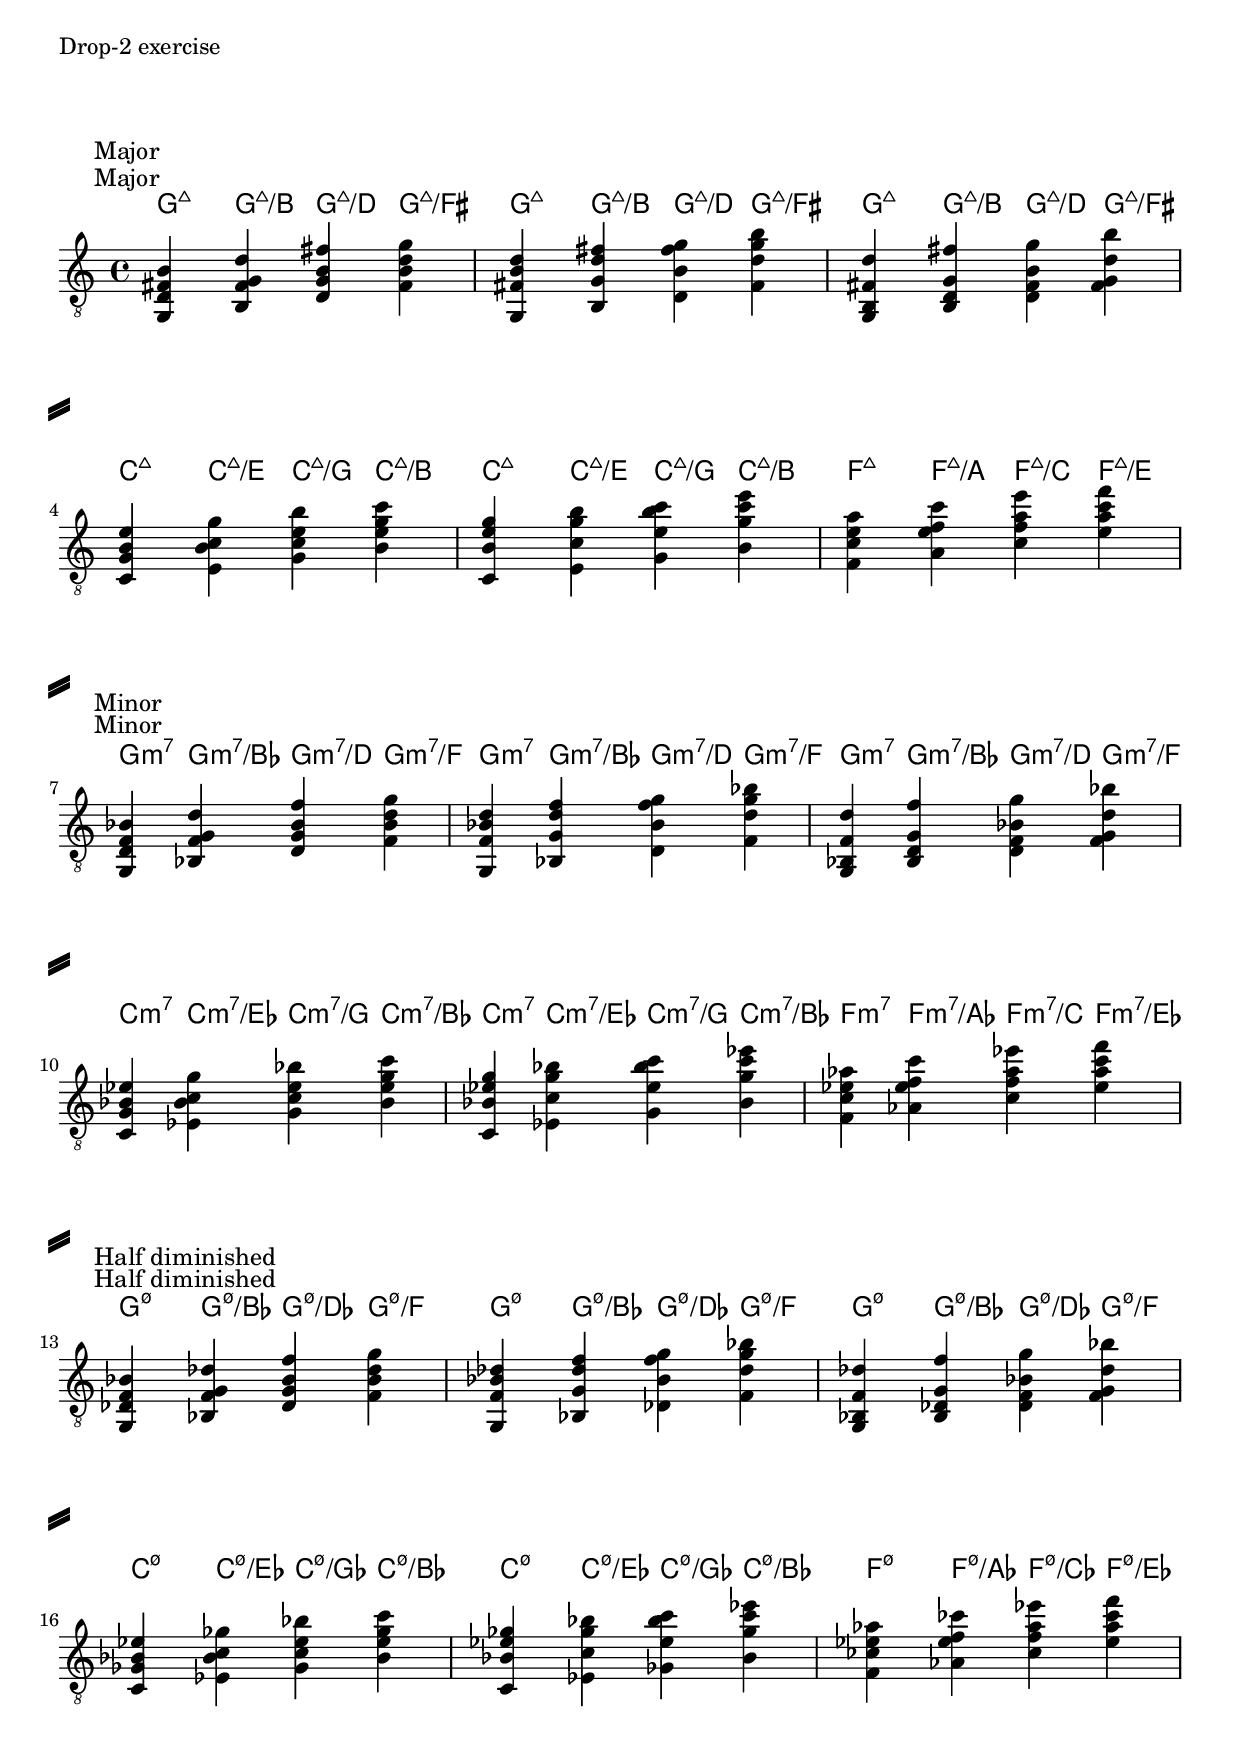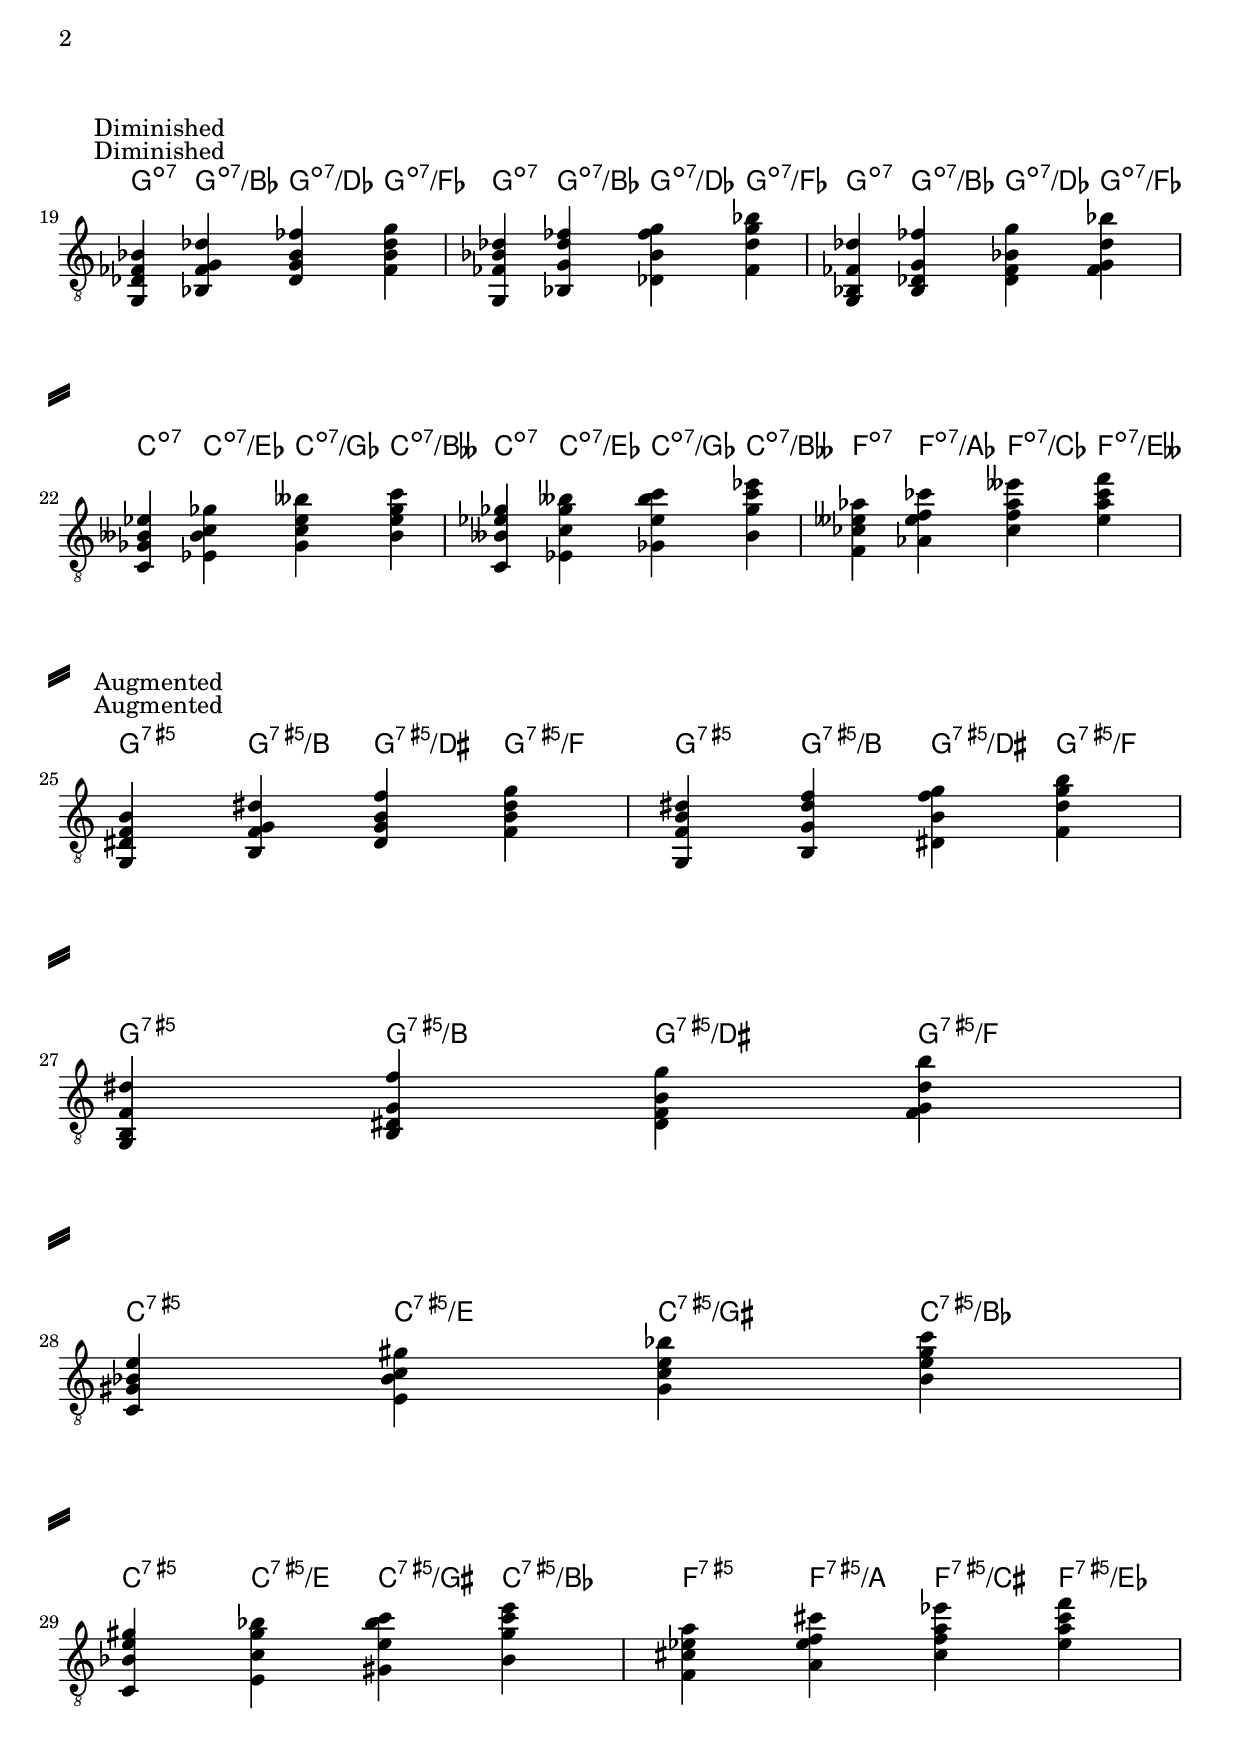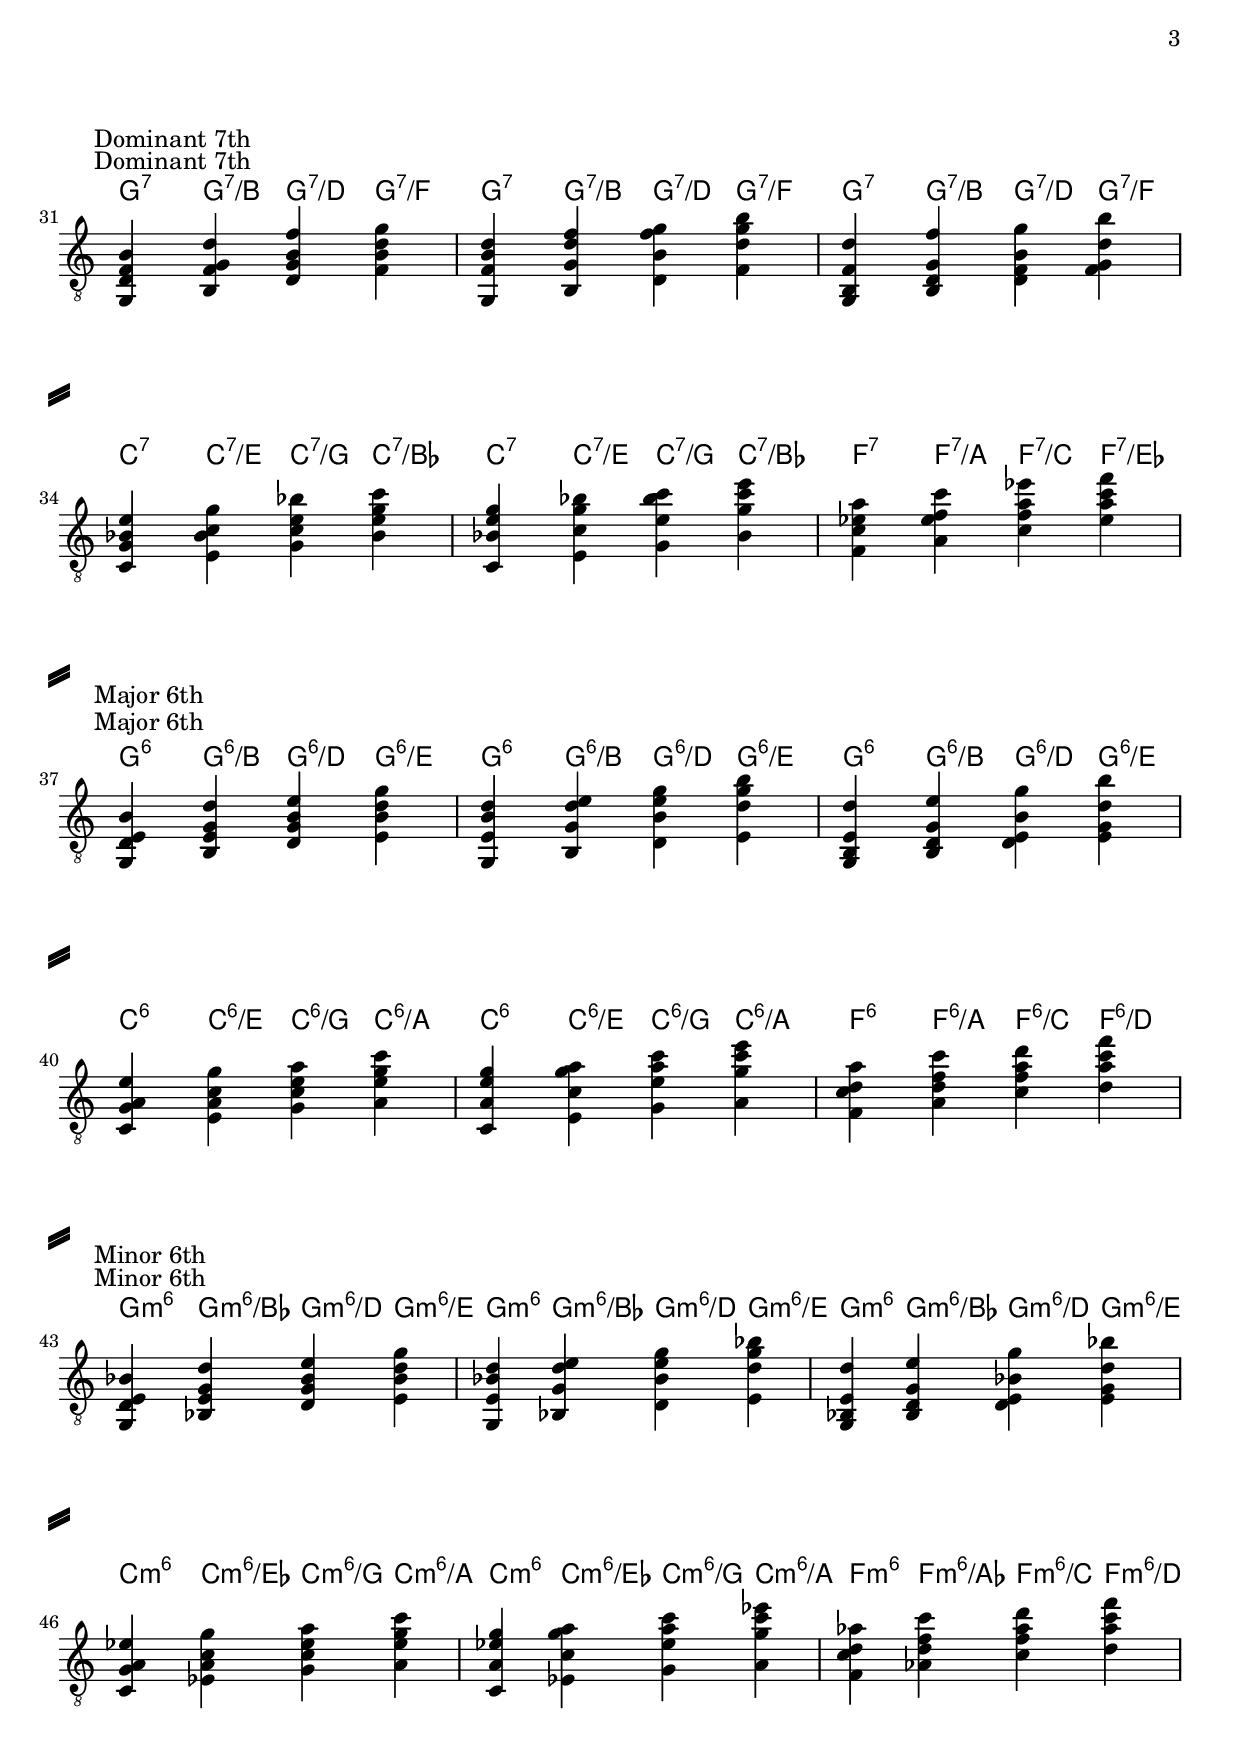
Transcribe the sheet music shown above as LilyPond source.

\version "2.24.2"

\include "../include/common.ly"


\markup {
  Drop-2 exercise
}

pattern =
#(define-music-function (chord) (ly:music?)
   #{
    \dropTwo   6                  $chord
    \dropThree 6                  $chord
    \dropTwoThree 6               $chord
    \break
    \dropTwo   5 \transpose g c'  $chord
    \dropThree 5 \transpose g c'  $chord
    \dropTwo   4 \transpose g f'  $chord
    \break
   #})


exercise = \chordmode {
  \textMark Major
  \pattern {g,,4:maj7 g,:maj7/b   g,:maj7/d   g,:maj7/fis }
  \textMark Minor
  \pattern {g,,4:m7   g,:m7/bes   g,:m7/d     g,:m7/f     }
  \textMark "Half diminished"
  \pattern {g,,4:m7.5- g,:m7.5-/bes g,:m7.5-/des g,:m7.5-/f     }
  \textMark Diminished
  \pattern {g,,4:dim7 g,:dim7/bes g,:dim7/des g,:dim7/fes }
  \textMark Augmented
  \pattern {g,,4:aug7 g,:aug7/b   g,:aug7/dis g,:aug7/f   }
  \textMark "Dominant 7th"
  \pattern {g,,4:7    g,:7/b      g,:7/d      g,:7/f      }
  \textMark "Major 6th"
  \pattern {g,,4:6    g,:6/b      g,:6/d      g,:6/e      }
  \textMark "Minor 6th"
  \pattern {g,,4:m6    g,:m6/bes      g,:m6/d      g,:m6/e      }
}

\layout { \omit Voice.StringNumber }

<<
% \new Staff \exercise
\new ChordNames \exercise
\new AlphaTab \exercise
% \new TabStaff \exercise
>>
